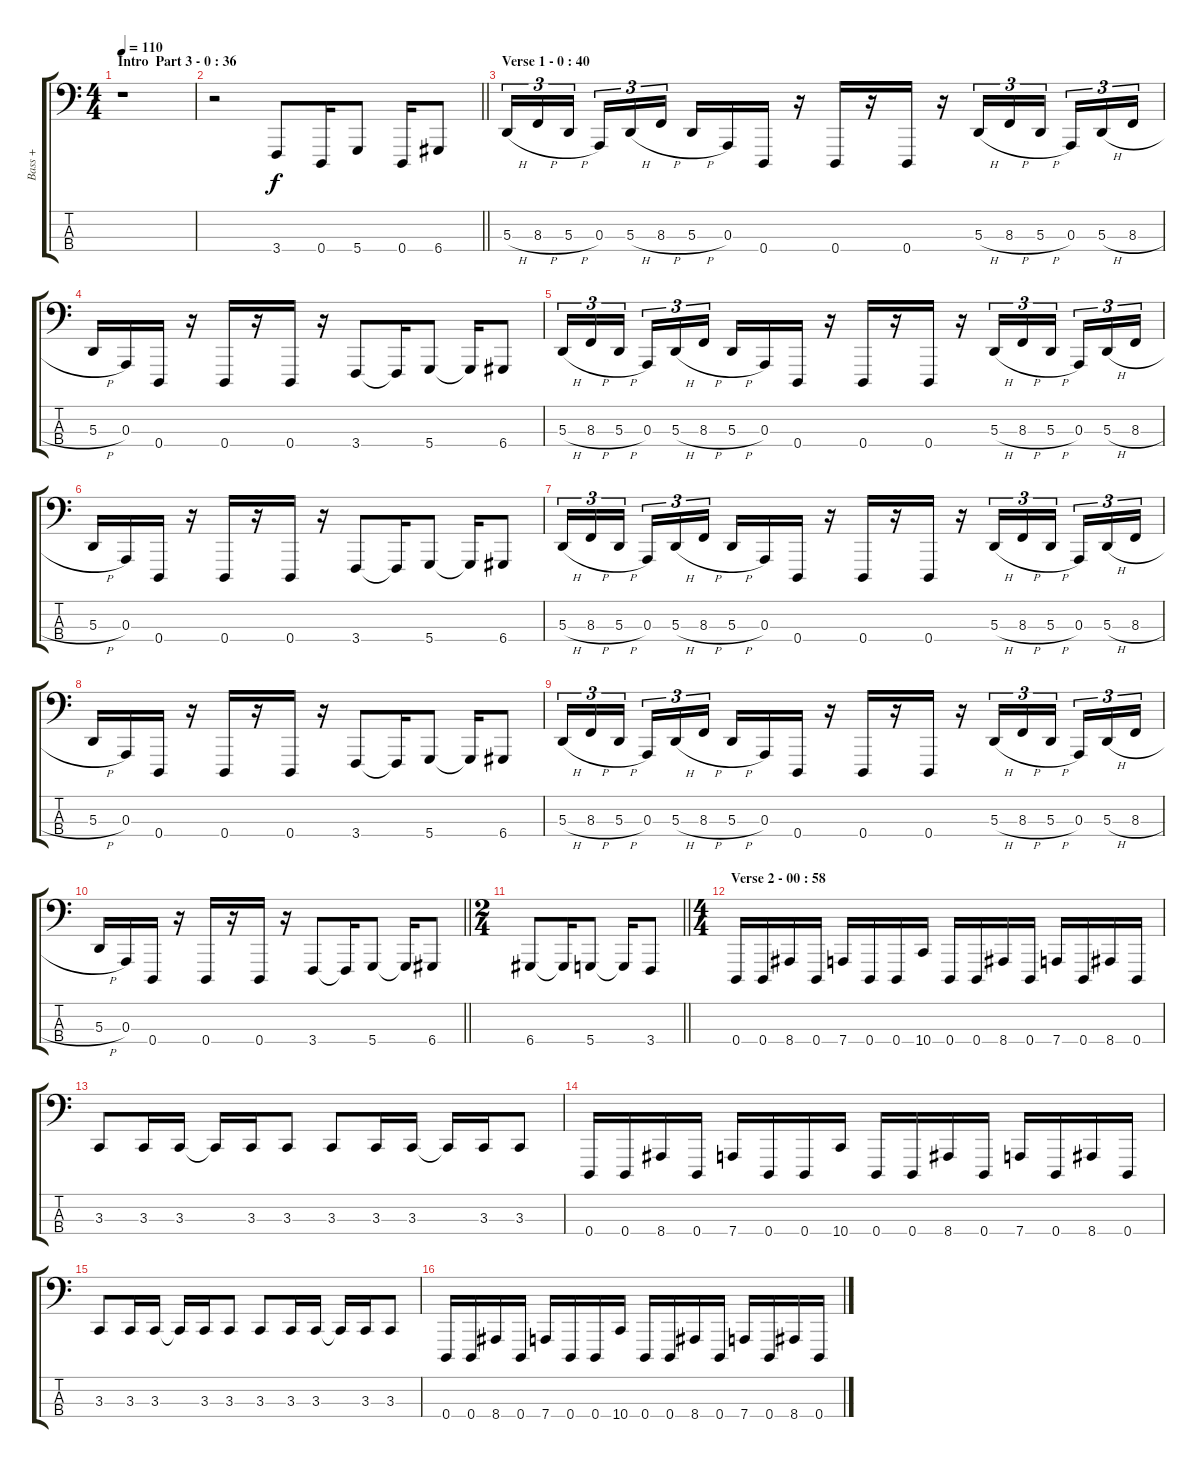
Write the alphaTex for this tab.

\track ("  Bass +" "  Bass +") {instrument lead1square}
\staff {score tabs}
\tuning (G2 D2 A1 D1) {hide}
\ts (4 4)
\section ("" "Intro  Part 3 - 0 : 36")
\tempo 110
\clef f4
\ks c
r.1{dy f} |
\barLineRight lightlight
r.2 3.4.8 0.4.16 5.4.8 0.4.16 6.4.8 |
\section ("" "Verse 1 - 0 : 40")
5.3{h}.16{tu (3 2)} 8.3{h}.16{tu (3 2)} 5.3{h}.16{tu (3 2) beam splitsecondary} 0.3.16{tu (3 2)} 5.3{h}.16{tu (3 2)} 8.3{h}.16{tu (3 2)} 5.3{h}.16 0.3.16 0.4.16 r.16 0.4.16 r.16 0.4.16 r.16 5.3{h}.16{tu (3 2)} 8.3{h}.16{tu (3 2)} 5.3{h}.16{tu (3 2) beam splitsecondary} 0.3.16{tu (3 2)} 5.3{h}.16{tu (3 2)} 8.3{h}.16{tu (3 2)} |
5.3{h}.16 0.3.16 0.4.16 r.16 0.4.16 r.16 0.4.16 r.16 3.4.8 3.4{t}.16 5.4.8 5.4{t}.16 6.4.8 |
5.3{h}.16{tu (3 2)} 8.3{h}.16{tu (3 2)} 5.3{h}.16{tu (3 2) beam splitsecondary} 0.3.16{tu (3 2)} 5.3{h}.16{tu (3 2)} 8.3{h}.16{tu (3 2)} 5.3{h}.16 0.3.16 0.4.16 r.16 0.4.16 r.16 0.4.16 r.16 5.3{h}.16{tu (3 2)} 8.3{h}.16{tu (3 2)} 5.3{h}.16{tu (3 2) beam splitsecondary} 0.3.16{tu (3 2)} 5.3{h}.16{tu (3 2)} 8.3{h}.16{tu (3 2)} |
5.3{h}.16 0.3.16 0.4.16 r.16 0.4.16 r.16 0.4.16 r.16 3.4.8 3.4{t}.16 5.4.8 5.4{t}.16 6.4.8 |
5.3{h}.16{tu (3 2)} 8.3{h}.16{tu (3 2)} 5.3{h}.16{tu (3 2) beam splitsecondary} 0.3.16{tu (3 2)} 5.3{h}.16{tu (3 2)} 8.3{h}.16{tu (3 2)} 5.3{h}.16 0.3.16 0.4.16 r.16 0.4.16 r.16 0.4.16 r.16 5.3{h}.16{tu (3 2)} 8.3{h}.16{tu (3 2)} 5.3{h}.16{tu (3 2) beam splitsecondary} 0.3.16{tu (3 2)} 5.3{h}.16{tu (3 2)} 8.3{h}.16{tu (3 2)} |
5.3{h}.16 0.3.16 0.4.16 r.16 0.4.16 r.16 0.4.16 r.16 3.4.8 3.4{t}.16 5.4.8 5.4{t}.16 6.4.8 |
5.3{h}.16{tu (3 2)} 8.3{h}.16{tu (3 2)} 5.3{h}.16{tu (3 2) beam splitsecondary} 0.3.16{tu (3 2)} 5.3{h}.16{tu (3 2)} 8.3{h}.16{tu (3 2)} 5.3{h}.16 0.3.16 0.4.16 r.16 0.4.16 r.16 0.4.16 r.16 5.3{h}.16{tu (3 2)} 8.3{h}.16{tu (3 2)} 5.3{h}.16{tu (3 2) beam splitsecondary} 0.3.16{tu (3 2)} 5.3{h}.16{tu (3 2)} 8.3{h}.16{tu (3 2)} |
\barLineRight lightlight
5.3{h}.16 0.3.16 0.4.16 r.16 0.4.16 r.16 0.4.16 r.16 3.4.8 3.4{t}.16 5.4.8 5.4{t}.16 6.4.8 |
\ts (2 4)
\barLineRight lightlight
6.4.8 6.4{t}.16 5.4.8 5.4{t}.16 3.4.8 |
\ts (4 4)
\section ("" "Verse 2 - 00 : 58")
0.4.16 0.4.16 8.4.16 0.4.16 7.4.16 0.4.16 0.4.16 10.4.16 0.4.16 0.4.16 8.4.16 0.4.16 7.4.16 0.4.16 8.4.16 0.4.16 |
3.3.8 3.3.16 3.3.16 3.3{t}.16 3.3.16 3.3.8 3.3.8 3.3.16 3.3.16 3.3{t}.16 3.3.16 3.3.8 |
0.4.16 0.4.16 8.4.16 0.4.16 7.4.16 0.4.16 0.4.16 10.4.16 0.4.16 0.4.16 8.4.16 0.4.16 7.4.16 0.4.16 8.4.16 0.4.16 |
3.3.8 3.3.16 3.3.16 3.3{t}.16 3.3.16 3.3.8 3.3.8 3.3.16 3.3.16 3.3{t}.16 3.3.16 3.3.8 |
0.4.16 0.4.16 8.4.16 0.4.16 7.4.16 0.4.16 0.4.16 10.4.16 0.4.16 0.4.16 8.4.16 0.4.16 7.4.16 0.4.16 8.4.16 0.4.16
